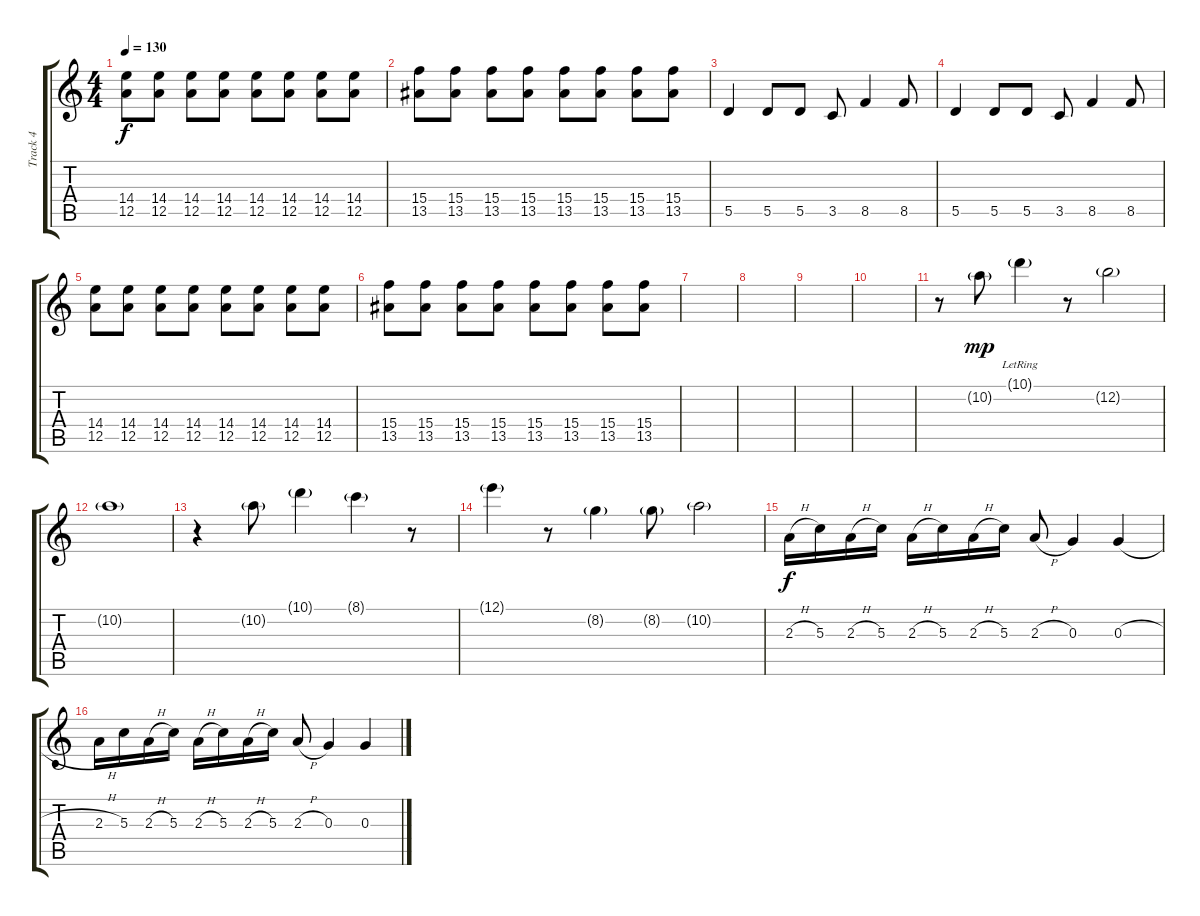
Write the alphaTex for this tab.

\track ("Track 4" "Track 4") {instrument overdrivenguitar}
\staff {score tabs}
\tuning (E4 B3 G3 D3 A2 E2) {hide}
\ts (4 4)
\tempo 130
\clef g2
\ks c
(14.4 12.5).8{dy f} (14.4 12.5).8 (14.4 12.5).8 (14.4 12.5).8 (14.4 12.5).8 (14.4 12.5).8 (14.4 12.5).8 (14.4 12.5).8 |
(15.4 13.5).8 (15.4 13.5).8 (15.4 13.5).8 (15.4 13.5).8 (15.4 13.5).8 (15.4 13.5).8 (15.4 13.5).8 (15.4 13.5).8 |
5.5.4 5.5.8 5.5.8 3.5.8 8.5.4 8.5.8 |
5.5.4 5.5.8 5.5.8 3.5.8 8.5.4 8.5.8 |
(14.4 12.5).8 (14.4 12.5).8 (14.4 12.5).8 (14.4 12.5).8 (14.4 12.5).8 (14.4 12.5).8 (14.4 12.5).8 (14.4 12.5).8 |
(15.4 13.5).8 (15.4 13.5).8 (15.4 13.5).8 (15.4 13.5).8 (15.4 13.5).8 (15.4 13.5).8 (15.4 13.5).8 (15.4 13.5).8 |
|
|
|
|
r.8 10.2{g}.8{dy mp} 10.1{g lr}.4 r.8 12.2{g}.2 |
10.2{g}.1 |
r.4 10.2{g}.8 10.1{g}.4 8.1{g}.4 r.8 |
12.1{g}.4 r.8 8.2{g}.4 8.2{g}.8 10.2{g}.2 |
2.3{h}.16{dy f} 5.3.16 2.3{h}.16 5.3.16 2.3{h}.16 5.3.16 2.3{h}.16 5.3.16 2.3{h}.8 0.3.4 0.3{h}.4 |
2.3{h}.16 5.3.16 2.3{h}.16 5.3.16 2.3{h}.16 5.3.16 2.3{h}.16 5.3.16 2.3{h}.8 0.3.4 0.3.4
